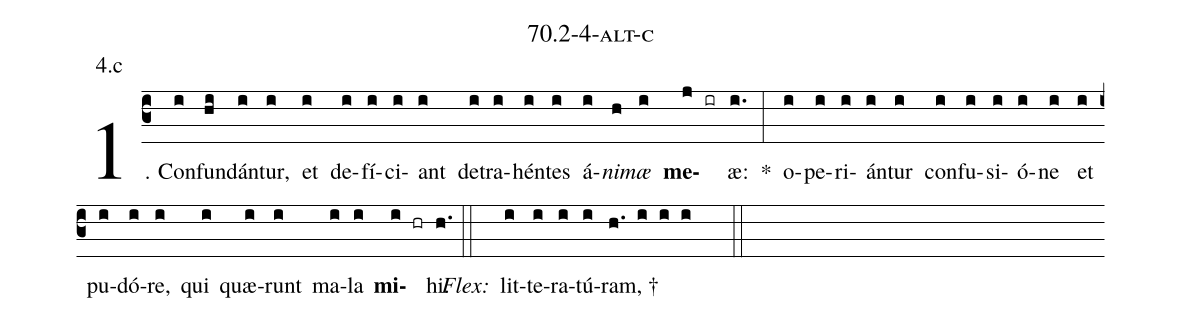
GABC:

name: 70.2-4-alt-c;
annotation: 4.c;
%%
(c3)1. Con(i)fun(hi)dán(i)tur,(i) et(i) de(i)fí(i)ci(i)ant(i) de(i)tra(i)hén(i)tes(i) á(i)<i>ni</i>(h)<i>mæ</i>(i) <b>me</b>(j ir)æ:(i.) *(:) o(i)pe(i)ri(i)án(i)tur(i) con(i)fu(i)si(i)ó(i)ne(i) et(i) pu(i)dó(i)re,(i) qui(i) quæ(i)runt(i) ma(i)la(i) <b>mi</b>(i hr)hi.(h.) (::)
<i>Flex:</i>()  lit(i)te(i)ra(i)tú(i)ram, †(h. i i i  ::)
